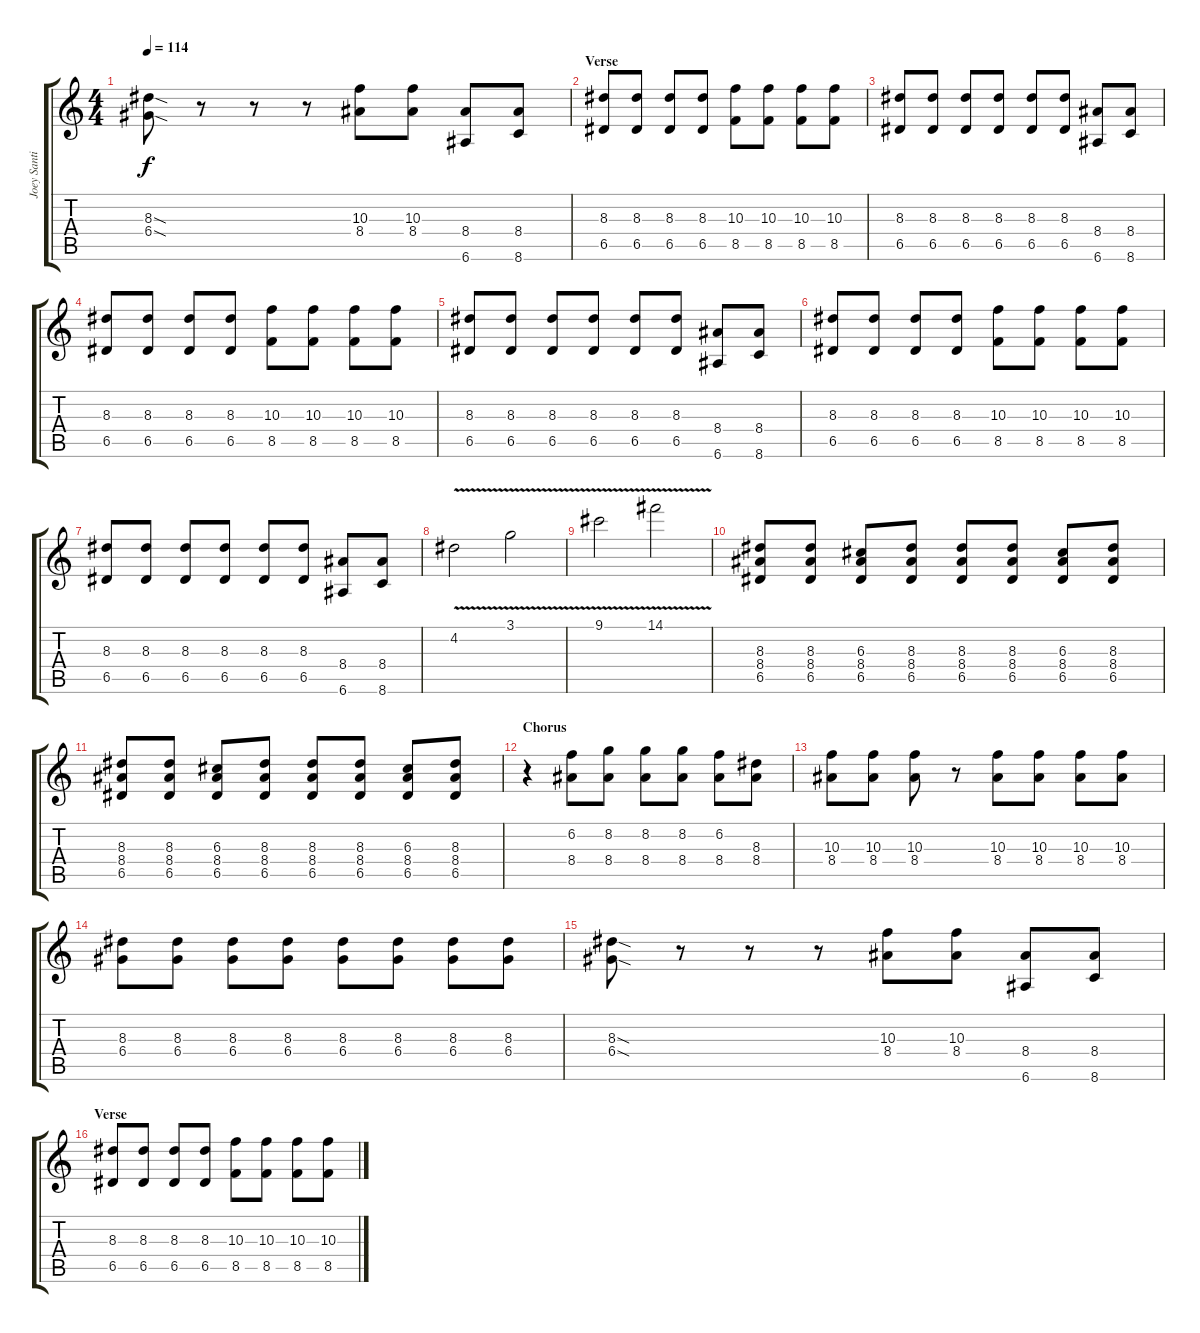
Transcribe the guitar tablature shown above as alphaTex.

\track ("Joey Santiago" "Joey Santi") {instrument distortionguitar}
\staff {score tabs}
\tuning (E4 B3 G3 D3 A2 E2) {hide}
\ts (4 4)
\tempo 114
\clef g2
\ks c
(8.3{sod} 6.4{sod}).8{dy f} r.8 r.8 r.8 (10.3 8.4).8 (10.3 8.4).8 (8.4 6.6).8 (8.4 8.6).8 |
\section ("" "Verse")
(8.3 6.5).8 (8.3 6.5).8 (8.3 6.5).8 (8.3 6.5).8 (10.3 8.5).8 (10.3 8.5).8 (10.3 8.5).8 (10.3 8.5).8 |
(8.3 6.5).8 (8.3 6.5).8 (8.3 6.5).8 (8.3 6.5).8 (8.3 6.5).8 (8.3 6.5).8 (8.4 6.6).8 (8.4 8.6).8 |
(8.3 6.5).8 (8.3 6.5).8 (8.3 6.5).8 (8.3 6.5).8 (10.3 8.5).8 (10.3 8.5).8 (10.3 8.5).8 (10.3 8.5).8 |
(8.3 6.5).8 (8.3 6.5).8 (8.3 6.5).8 (8.3 6.5).8 (8.3 6.5).8 (8.3 6.5).8 (8.4 6.6).8 (8.4 8.6).8 |
(8.3 6.5).8 (8.3 6.5).8 (8.3 6.5).8 (8.3 6.5).8 (10.3 8.5).8 (10.3 8.5).8 (10.3 8.5).8 (10.3 8.5).8 |
(8.3 6.5).8 (8.3 6.5).8 (8.3 6.5).8 (8.3 6.5).8 (8.3 6.5).8 (8.3 6.5).8 (8.4 6.6).8 (8.4 8.6).8 |
4.2{v}.2 3.1{v}.2 |
9.1{v}.2 14.1{v}.2 |
(8.3 8.4 6.5).8 (8.3 8.4 6.5).8 (6.3 8.4 6.5).8 (8.3 8.4 6.5).8 (8.3 8.4 6.5).8 (8.3 8.4 6.5).8 (6.3 8.4 6.5).8 (8.3 8.4 6.5).8 |
(8.3 8.4 6.5).8 (8.3 8.4 6.5).8 (6.3 8.4 6.5).8 (8.3 8.4 6.5).8 (8.3 8.4 6.5).8 (8.3 8.4 6.5).8 (6.3 8.4 6.5).8 (8.3 8.4 6.5).8 |
\section ("" "Chorus")
r.4 (6.2 8.4).8 (8.2 8.4).8 (8.2 8.4).8 (8.2 8.4).8 (6.2 8.4).8 (8.3 8.4).8 |
(10.3 8.4).8 (10.3 8.4).8 (10.3 8.4).8 r.8 (10.3 8.4).8 (10.3 8.4).8 (10.3 8.4).8 (10.3 8.4).8 |
(8.3 6.4).8 (8.3 6.4).8 (8.3 6.4).8 (8.3 6.4).8 (8.3 6.4).8 (8.3 6.4).8 (8.3 6.4).8 (8.3 6.4).8 |
(8.3{sod} 6.4{sod}).8 r.8 r.8 r.8 (10.3 8.4).8 (10.3 8.4).8 (8.4 6.6).8 (8.4 8.6).8 |
\section ("" "Verse")
(8.3 6.5).8 (8.3 6.5).8 (8.3 6.5).8 (8.3 6.5).8 (10.3 8.5).8 (10.3 8.5).8 (10.3 8.5).8 (10.3 8.5).8
